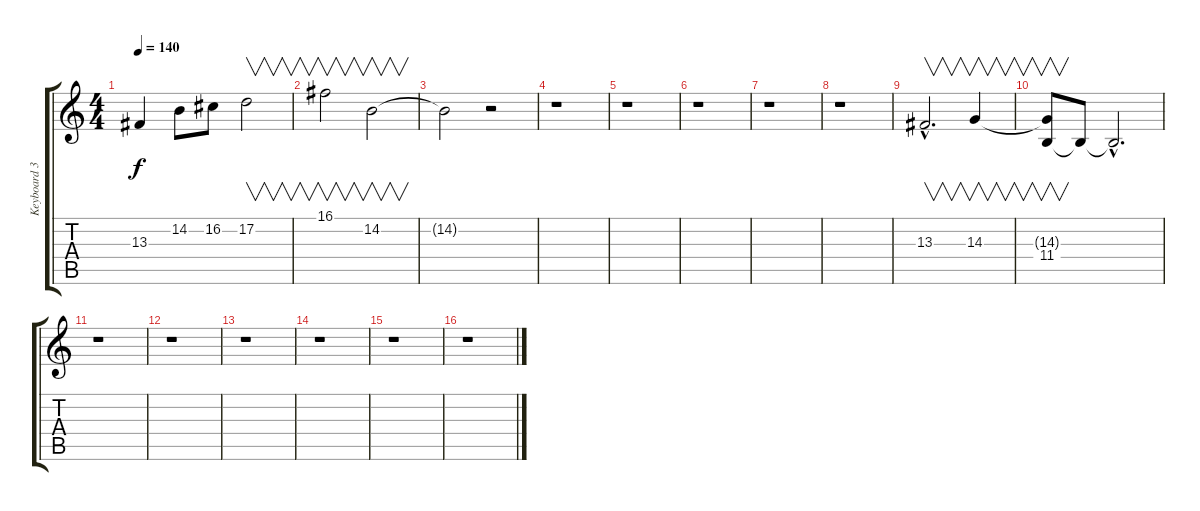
\track ("Keyboard 3" "Keyboard 3") {instrument pad4choir}
\staff {score tabs}
\tuning (D4 A3 F3 C3 G2 D2) {hide}
\ts (4 4)
\tempo 140
\clef g2
\ks c
13.3.4{dy f} 14.2.8 16.2.8 17.2.2{v} |
16.1.2{v} 14.2.2{v volume 5} |
14.2{t}.2 r.2 |
r.1 |
r.1 |
r.1 |
r.1 |
r.1{volume 13} |
13.3{hac}.2{v d} 14.3.4{v} |
(14.3{t} 11.4).8{v volume 5} 11.4{t}.8 11.4{hac t}.2{d} |
r.1 |
r.1 |
r.1 |
r.1 |
r.1 |
r.1
